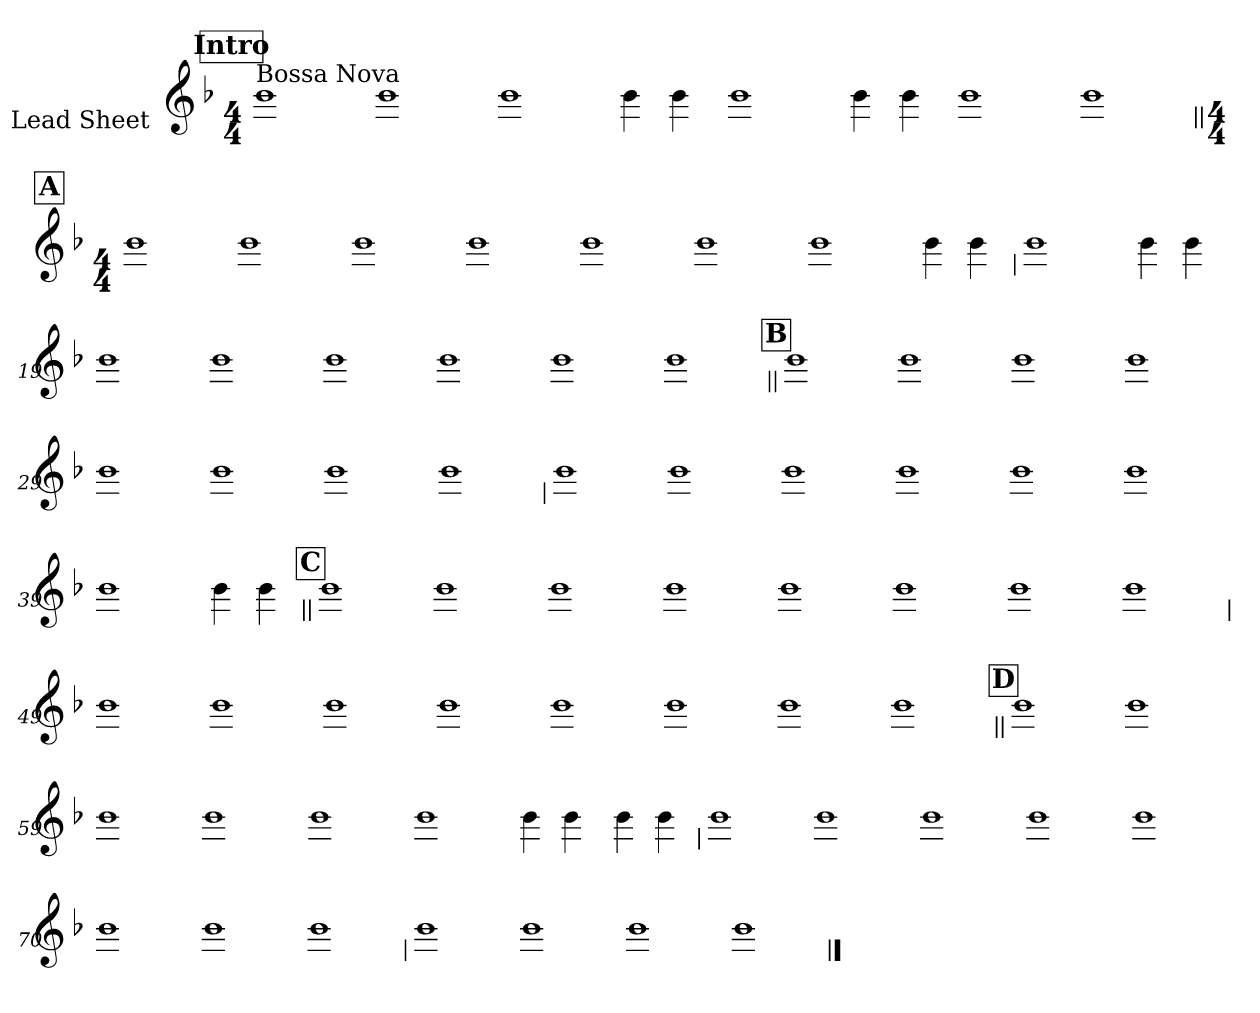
**kern
*part1
*staff1
*I"Lead Sheet
*stria0
*clefG2
*k[b-]
*d:
*M4/4
!!LO:REH:place=s1:a:t=Intro
=1||
!LO:TX:a:t=Bossa Nova
1b-
=2-
1b-
=3-
1b-
=4-
4b-
4b-
=5-
1b-
=6-
4b-
4b-
=7-
1b-
=8-
1b-
!!LO:LB:g=z
!!LO:REH:place=s1:a:t=A
=9||
*M4/4
1b-
=10-
1b-
=11-
1b-
=12-
1b-
=13-
1b-
=14-
1b-
=15-
1b-
=16-
4b-
4b-
!!LO:LB:g=z
=17
1b-
=18-
4b-
4b-
=19-
1b-
=20-
1b-
=21-
1b-
=22-
1b-
=23-
1b-
=24-
1b-
!!LO:LB:g=z
!!LO:REH:place=s1:a:t=B
=25||
1b-
=26-
1b-
=27-
1b-
=28-
1b-
=29-
1b-
=30-
1b-
=31-
1b-
=32-
1b-
!!LO:LB:g=z
=33
1b-
=34-
1b-
=35-
1b-
=36-
1b-
=37-
1b-
=38-
1b-
=39-
1b-
=40-
4b-
4b-
!!LO:LB:g=z
!!LO:REH:place=s1:a:t=C
=41||
1b-
=42-
1b-
=43-
1b-
=44-
1b-
=45-
1b-
=46-
1b-
=47-
1b-
=48-
1b-
!!LO:LB:g=z
=49
1b-
=50-
1b-
=51-
1b-
=52-
1b-
=53-
1b-
=54-
1b-
=55-
1b-
=56-
1b-
!!LO:LB:g=z
!!LO:REH:place=s1:a:t=D
=57||
1b-
=58-
1b-
=59-
1b-
=60-
1b-
=61-
1b-
=62-
1b-
=63-
4b-
4b-
=64-
4b-
4b-
!!LO:LB:g=z
=65
1b-
=66-
1b-
=67-
1b-
=68-
1b-
=69-
1b-
=70-
1b-
=71-
1b-
=72-
1b-
!!LO:LB:g=z
=73
1b-
=74-
1b-
=75-
1b-
=76-
1b-
==
*-
